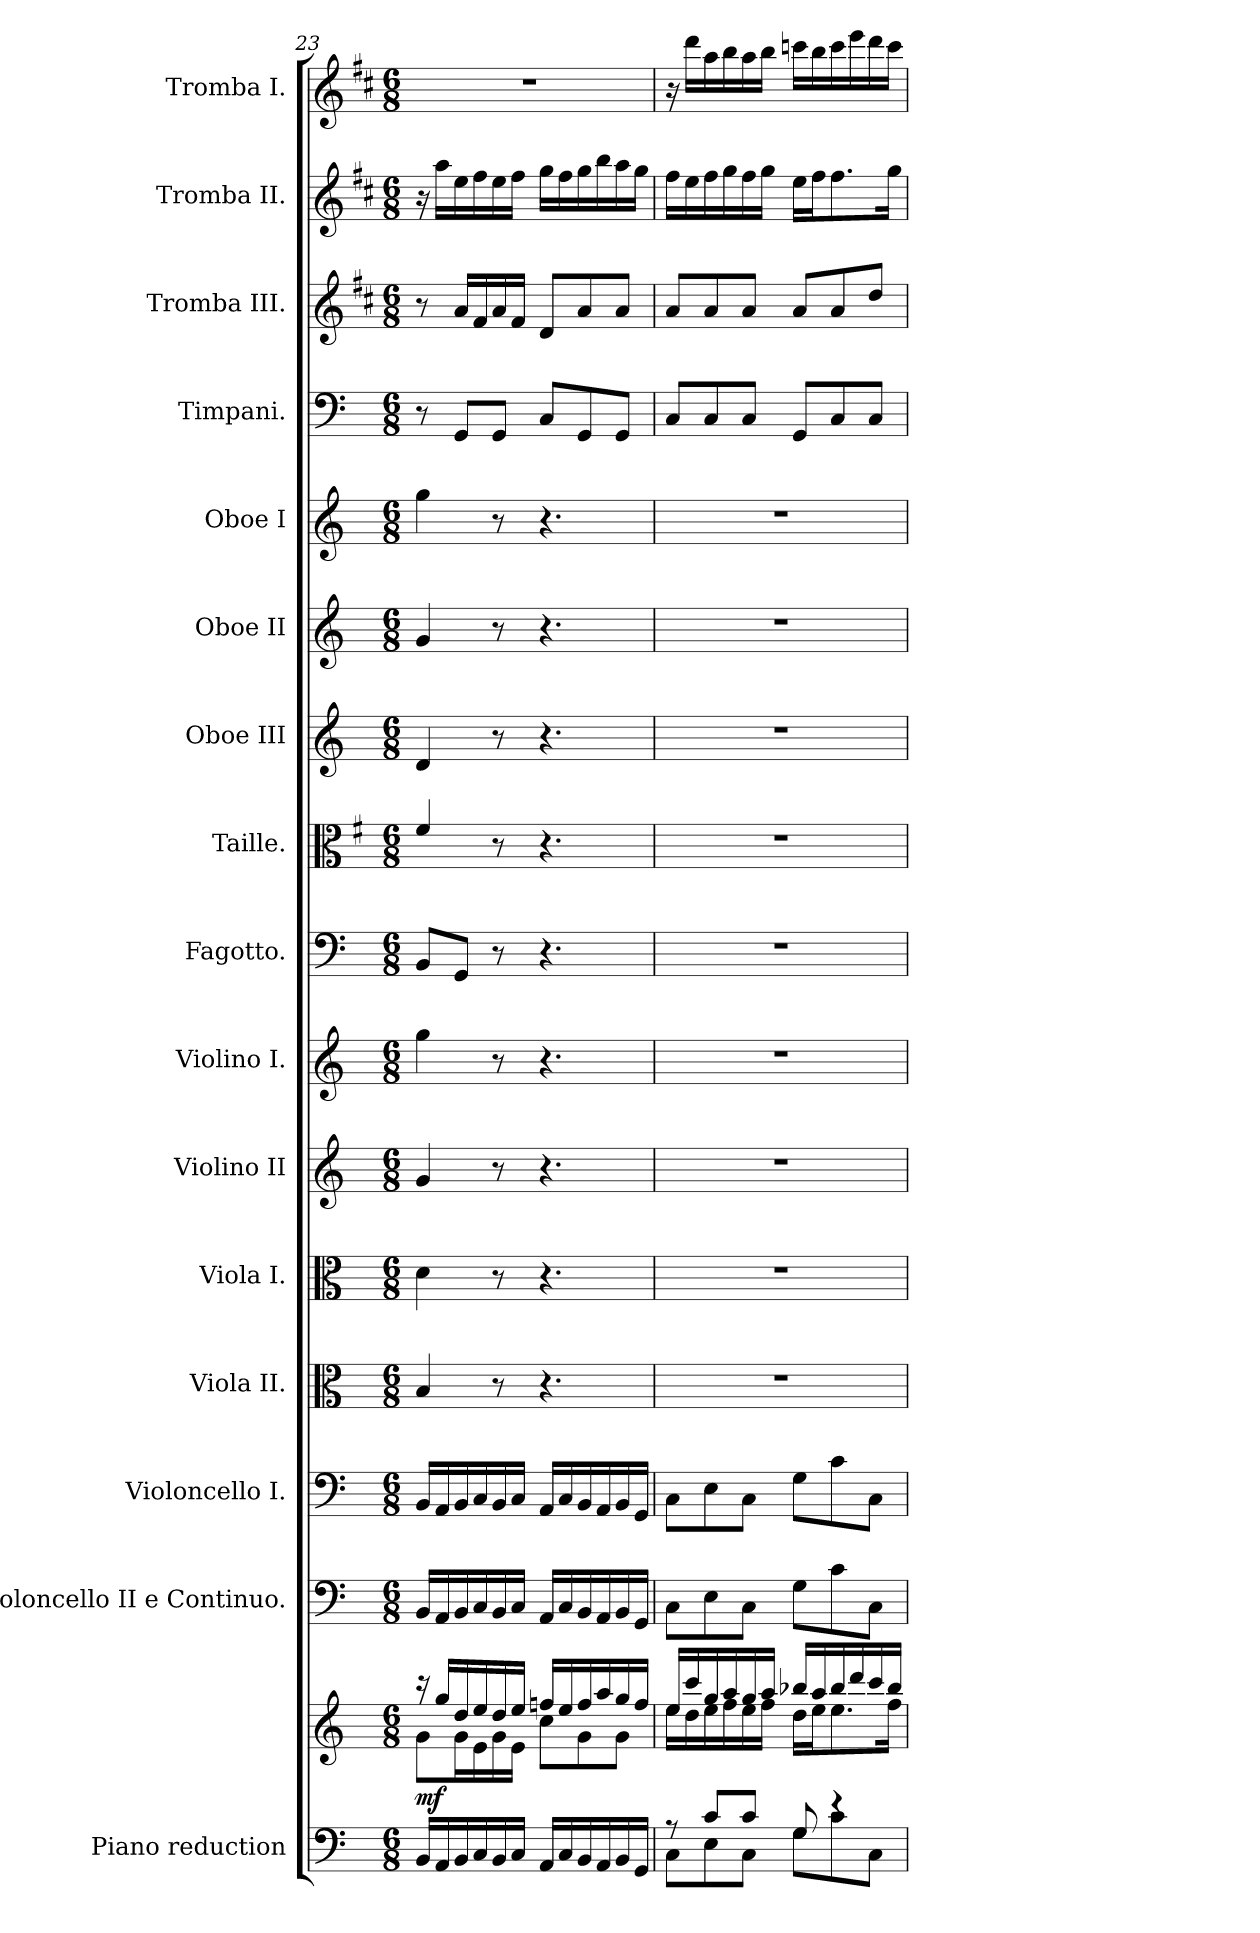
**kern	**kern	**dynam	**kern	**kern	**kern	**kern	**kern	**kern	**kern	**kern	**kern	**kern	**kern	**kern	**kern	**kern	**kern
*part16	*part16	*part16	*part15	*part14	*part13	*part12	*part11	*part10	*part9	*part8	*part7	*part6	*part5	*part4	*part3	*part2	*part1
*staff17	*staff16	*staff16/17	*staff15	*staff14	*staff13	*staff12	*staff11	*staff10	*staff9	*staff8	*staff7	*staff6	*staff5	*staff4	*staff3	*staff2	*staff1
*I"Piano reduction	*	*	*I"Violoncello II e Continuo.	*I"Violoncello I.	*I"Viola II.	*I"Viola I.	*I"Violino II	*I"Violino I.	*I"Fagotto.	*I"Taille.	*I"Oboe III	*I"Oboe II	*I"Oboe I	*I"Timpani.	*I"Tromba III.	*I"Tromba II.	*I"Tromba I.
*I'Pno	*	*	*I'Vc	*I'Vc	*I'Vla	*I'Vla	*	*I'Vln	*	*	*I'Ob	*I'Ob	*I'Ob	*I'Timp	*	*	*
!!LO:PB:g=z
*clefF4	*clefG2	*	*clefF4	*clefF4	*clefC3	*clefC3	*clefG2	*clefG2	*clefF4	*clefC3	*clefG2	*clefG2	*clefG2	*clefF4	*clefG2	*clefG2	*clefG2
*	*	*	*ITrd7c12	*	*	*	*	*	*	*ITrd4c7	*	*	*	*	*ITrd1c2	*ITrd1c2	*ITrd1c2
*k[]	*k[]	*	*k[]	*k[]	*k[]	*k[]	*k[]	*k[]	*k[]	*k[]	*k[]	*k[]	*k[]	*k[]	*k[]	*k[]	*k[]
*M6/8	*M6/8	*	*M6/8	*M6/8	*M6/8	*M6/8	*M6/8	*M6/8	*M6/8	*M6/8	*M6/8	*M6/8	*M6/8	*M6/8	*M6/8	*M6/8	*M6/8
=23	=23	=23	=23	=23	=23	=23	=23	=23	=23	=23	=23	=23	=23	=23	=23	=23	=23
*	*^	*	*	*	*	*	*	*	*	*	*	*	*	*	*	*	*
!	!	!	!LO:DY:b	!	!	!	!	!	!	!	!	!	!	!	!	!	!	!
16BB/LL	16r	8g\L	mf	16BBB/LL	16BB/LL	4B/	4d\	4g/	4gg\	8BB/L	4B/	4d/	4g/	4gg\	8r	8r	16r	2.r
16AA/	16gg/LL	.	.	16AAA/	16AA/	.	.	.	.	.	.	.	.	.	.	.	16gg\LL	.
16BB/	16dd/	16g\L	.	16BBB/	16BB/	.	.	.	.	8GG/J	.	.	.	.	8GG/L	16g/LL	16dd\	.
16C/	16ee/	16e\	.	16CC/	16C/	.	.	.	.	.	.	.	.	.	.	16e/	16ee\	.
16BB/	16dd/	16g\	.	16BBB/	16BB/	8r	8r	8r	8r	8r	8r	8r	8r	8r	8GG/J	16g/	16dd\	.
16C/JJ	16ee/JJ	16e\JJ	.	16CC/JJ	16C/JJ	.	.	.	.	.	.	.	.	.	.	16e/JJ	16ee\JJ	.
16AA/LL	16ffn/LL	8cc\L	.	16AAA/LL	16AA/LL	4.r	4.r	4.r	4.r	4.r	4.r	4.r	4.r	4.r	8C/L	8c/L	16ff\LL	.
16C/	16ee/	.	.	16CC/	16C/	.	.	.	.	.	.	.	.	.	.	.	16ee\	.
16BB/	16ff/	8g\	.	16BBB/	16BB/	.	.	.	.	.	.	.	.	.	8GG/	8g/	16ff\	.
16AA/	16aa/	.	.	16AAA/	16AA/	.	.	.	.	.	.	.	.	.	.	.	16aa\	.
16BB/	16gg/	8g\J	.	16BBB/	16BB/	.	.	.	.	.	.	.	.	.	8GG/J	8g/J	16gg\	.
16GG/JJ	16ff/JJ	.	.	16GGG/JJ	16GG/JJ	.	.	.	.	.	.	.	.	.	.	.	16ff\JJ	.
=24	=24	=24	=24	=24	=24	=24	=24	=24	=24	=24	=24	=24	=24	=24	=24	=24	=24	=24
*^	*	*	*	*	*	*	*	*	*	*	*	*	*	*	*	*	*	*
8rA	8C\L	16ee/LL	16ee\LL	.	8CC\L	8C\L	2.r	2.r	2.r	2.r	2.r	2.r	2.r	2.r	2.r	8C/L	8g/L	16ee\LL	16r
.	.	16ccc/	16dd\	.	.	.	.	.	.	.	.	.	.	.	.	.	.	16dd\	16ccc\LL
8c/L	8E\	16gg/	16ee\	.	8EE\	8E\	.	.	.	.	.	.	.	.	.	8C/	8g/	16ee\	16gg\
.	.	16aa/	16ff\	.	.	.	.	.	.	.	.	.	.	.	.	.	.	16ff\	16aa\
8c/J	8C\J	16gg/	16ee\	.	8CC\J	8C\J	.	.	.	.	.	.	.	.	.	8C/J	8g/J	16ee\	16gg\
.	.	16aa/JJ	16ff\JJ	.	.	.	.	.	.	.	.	.	.	.	.	.	.	16ff\JJ	16aa\JJ
8G/	8G\L	16bb-X/LL	16dd\LL	.	8GG\L	8G\L	.	.	.	.	.	.	.	.	.	8GG/L	8g/L	16dd\LL	16bb-X\LL
.	.	16aa/	16ee\J	.	.	.	.	.	.	.	.	.	.	.	.	.	.	16ee\J	16aa\
4re	8c\	16bb-/	8.ee\	.	8C\	8c\	.	.	.	.	.	.	.	.	.	8C/	8g/	8.ee\	16bb-\
.	.	16ddd/	.	.	.	.	.	.	.	.	.	.	.	.	.	.	.	.	16ddd\
.	8C\J	16ccc/	.	.	8CC\J	8C\J	.	.	.	.	.	.	.	.	.	8C/J	8cc/J	.	16ccc\
.	.	16bb-/JJ	16ff\Jk	.	.	.	.	.	.	.	.	.	.	.	.	.	.	16ff\Jk	16bb-\JJ
*v	*v	*	*	*	*	*	*	*	*	*	*	*	*	*	*	*	*	*	*
*	*v	*v	*	*	*	*	*	*	*	*	*	*	*	*	*	*	*	*
=	=	=	=	=	=	=	=	=	=	=	=	=	=	=	=	=	=
*-	*-	*-	*-	*-	*-	*-	*-	*-	*-	*-	*-	*-	*-	*-	*-	*-	*-
